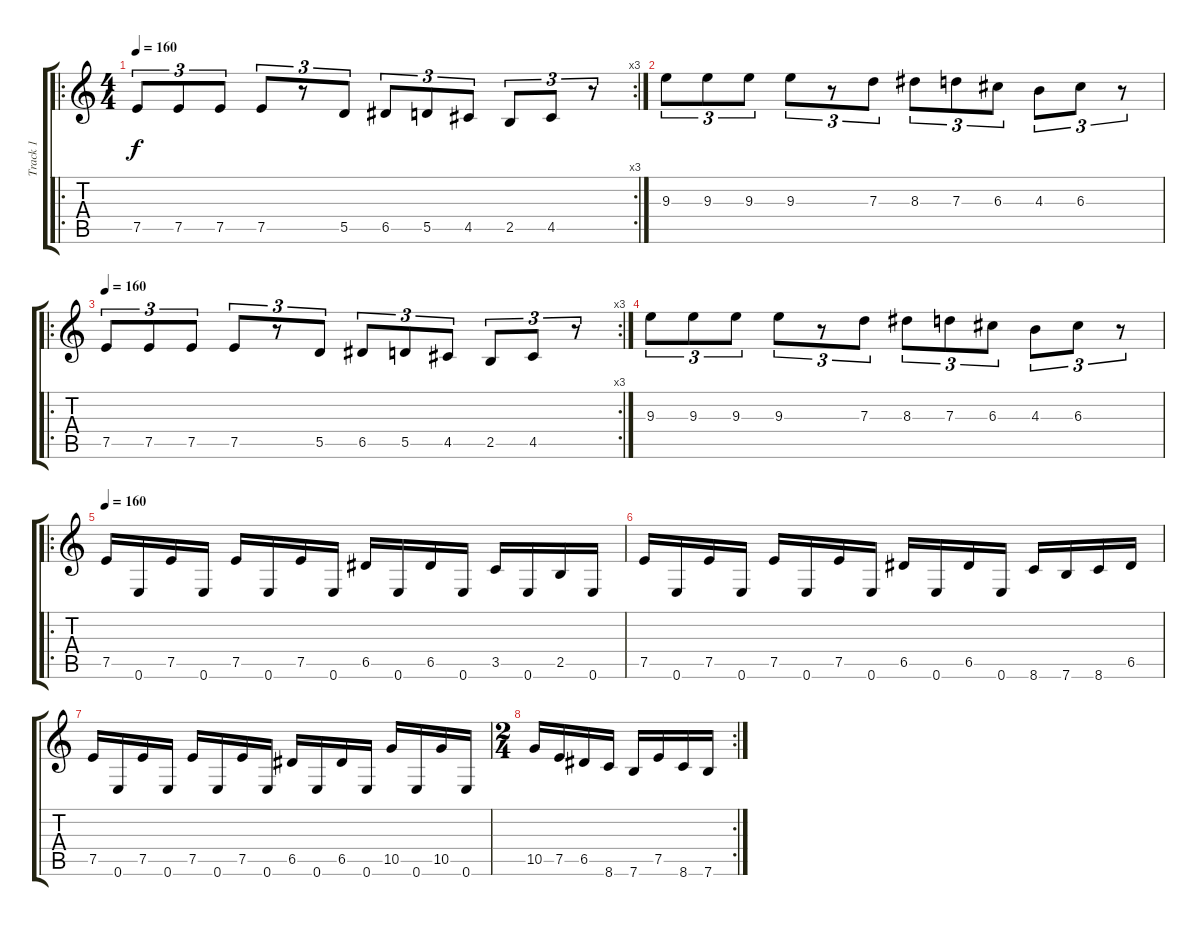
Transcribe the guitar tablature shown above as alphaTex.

\track ("Track 1" "Track 1") {instrument distortionguitar}
\staff {score tabs}
\tuning (E4 B3 G3 D3 A2 E2) {hide}
\ro
\rc 3
\ts (4 4)
\tempo 160
\clef g2
\ks c
7.5.8{tu (3 2) dy f} 7.5.8{tu (3 2)} 7.5.8{tu (3 2)} 7.5.8{tu (3 2)} r.8{tu (3 2)} 5.5.8{tu (3 2)} 6.5.8{tu (3 2)} 5.5.8{tu (3 2)} 4.5.8{tu (3 2)} 2.5.8{tu (3 2)} 4.5.8{tu (3 2)} r.8{tu (3 2)} |
9.3.8{tu (3 2)} 9.3.8{tu (3 2)} 9.3.8{tu (3 2)} 9.3.8{tu (3 2)} r.8{tu (3 2)} 7.3.8{tu (3 2)} 8.3.8{tu (3 2)} 7.3.8{tu (3 2)} 6.3.8{tu (3 2)} 4.3.8{tu (3 2)} 6.3.8{tu (3 2)} r.8{tu (3 2)} |
\ro
\rc 3
\tempo 160
7.5.8{tu (3 2)} 7.5.8{tu (3 2)} 7.5.8{tu (3 2)} 7.5.8{tu (3 2)} r.8{tu (3 2)} 5.5.8{tu (3 2)} 6.5.8{tu (3 2)} 5.5.8{tu (3 2)} 4.5.8{tu (3 2)} 2.5.8{tu (3 2)} 4.5.8{tu (3 2)} r.8{tu (3 2)} |
9.3.8{tu (3 2)} 9.3.8{tu (3 2)} 9.3.8{tu (3 2)} 9.3.8{tu (3 2)} r.8{tu (3 2)} 7.3.8{tu (3 2)} 8.3.8{tu (3 2)} 7.3.8{tu (3 2)} 6.3.8{tu (3 2)} 4.3.8{tu (3 2)} 6.3.8{tu (3 2)} r.8{tu (3 2)} |
\ro
\tempo 160
7.5.16 0.6.16 7.5.16 0.6.16 7.5.16 0.6.16 7.5.16 0.6.16 6.5.16 0.6.16 6.5.16 0.6.16 3.5.16 0.6.16 2.5.16 0.6.16 |
7.5.16 0.6.16 7.5.16 0.6.16 7.5.16 0.6.16 7.5.16 0.6.16 6.5.16 0.6.16 6.5.16 0.6.16 8.6.16 7.6.16 8.6.16 6.5.16 |
7.5.16 0.6.16 7.5.16 0.6.16 7.5.16 0.6.16 7.5.16 0.6.16 6.5.16 0.6.16 6.5.16 0.6.16 10.5.16 0.6.16 10.5.16 0.6.16 |
\rc 2
\ts (2 4)
10.5.16 7.5.16 6.5.16 8.6.16 7.6.16 7.5.16 8.6.16 7.6.16
